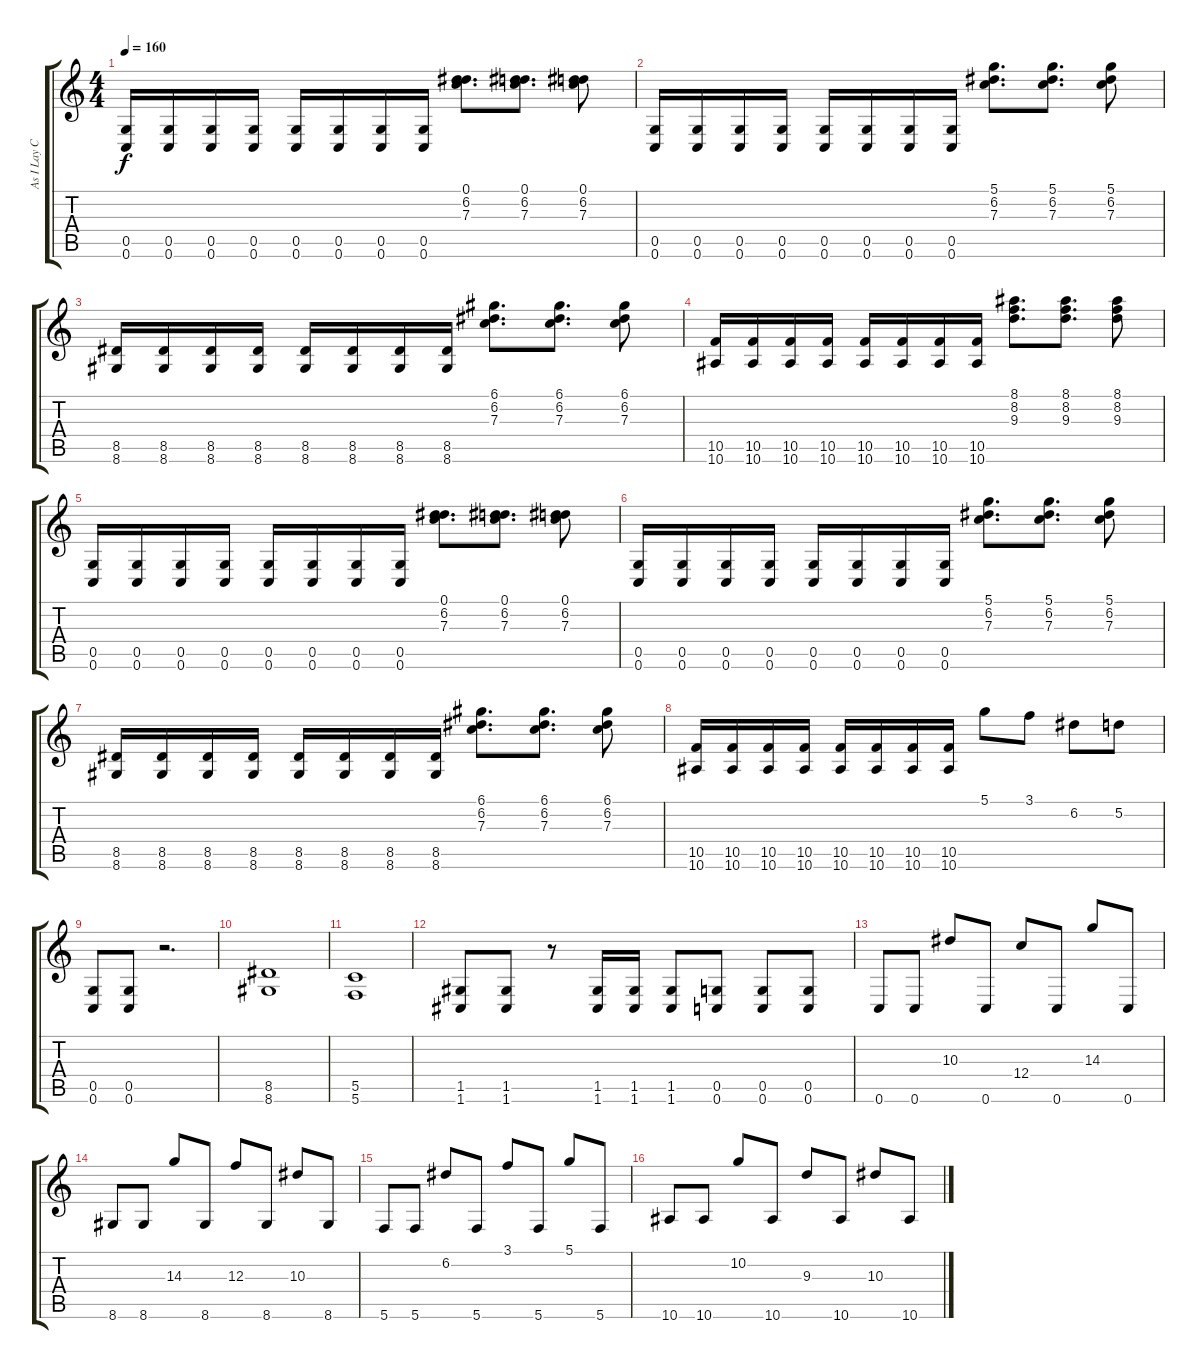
\track ("As I Lay Curtis" "As I Lay C") {instrument overdrivenguitar}
\staff {score tabs}
\tuning (D4 A3 F3 C3 G2 C2) {hide}
\ts (4 4)
\tempo 160
\clef g2
\ks c
(0.5 0.6).16{dy f} (0.5 0.6).16 (0.5 0.6).16 (0.5 0.6).16 (0.5 0.6).16 (0.5 0.6).16 (0.5 0.6).16 (0.5 0.6).16 (0.1 6.2 7.3).8{d} (0.1 6.2 7.3).8{d} (0.1 6.2 7.3).8 |
(0.5 0.6).16 (0.5 0.6).16 (0.5 0.6).16 (0.5 0.6).16 (0.5 0.6).16 (0.5 0.6).16 (0.5 0.6).16 (0.5 0.6).16 (5.1 6.2 7.3).8{d} (5.1 6.2 7.3).8{d} (5.1 6.2 7.3).8 |
(8.5 8.6).16 (8.5 8.6).16 (8.5 8.6).16 (8.5 8.6).16 (8.5 8.6).16 (8.5 8.6).16 (8.5 8.6).16 (8.5 8.6).16 (6.1 6.2 7.3).8{d} (6.1 6.2 7.3).8{d} (6.1 6.2 7.3).8 |
(10.5 10.6).16 (10.5 10.6).16 (10.5 10.6).16 (10.5 10.6).16 (10.5 10.6).16 (10.5 10.6).16 (10.5 10.6).16 (10.5 10.6).16 (8.1 8.2 9.3).8{d} (8.1 8.2 9.3).8{d} (8.1 8.2 9.3).8 |
(0.5 0.6).16 (0.5 0.6).16 (0.5 0.6).16 (0.5 0.6).16 (0.5 0.6).16 (0.5 0.6).16 (0.5 0.6).16 (0.5 0.6).16 (0.1 6.2 7.3).8{d} (0.1 6.2 7.3).8{d} (0.1 6.2 7.3).8 |
(0.5 0.6).16 (0.5 0.6).16 (0.5 0.6).16 (0.5 0.6).16 (0.5 0.6).16 (0.5 0.6).16 (0.5 0.6).16 (0.5 0.6).16 (5.1 6.2 7.3).8{d} (5.1 6.2 7.3).8{d} (5.1 6.2 7.3).8 |
(8.5 8.6).16 (8.5 8.6).16 (8.5 8.6).16 (8.5 8.6).16 (8.5 8.6).16 (8.5 8.6).16 (8.5 8.6).16 (8.5 8.6).16 (6.1 6.2 7.3).8{d} (6.1 6.2 7.3).8{d} (6.1 6.2 7.3).8 |
(10.5 10.6).16 (10.5 10.6).16 (10.5 10.6).16 (10.5 10.6).16 (10.5 10.6).16 (10.5 10.6).16 (10.5 10.6).16 (10.5 10.6).16 5.1.8 3.1.8 6.2.8 5.2.8 |
(0.5 0.6).8 (0.5 0.6).8 r.2{d} |
(8.5 8.6).1 |
(5.5 5.6).1 |
(1.5 1.6).8 (1.5 1.6).8 r.8 (1.5 1.6).16 (1.5 1.6).16 (1.5 1.6).8 (0.5 0.6).8 (0.5 0.6).8 (0.5 0.6).8 |
0.6.8 0.6.8 10.3.8 0.6.8 12.4.8 0.6.8 14.3.8 0.6.8 |
8.6.8 8.6.8 14.3.8 8.6.8 12.3.8 8.6.8 10.3.8 8.6.8 |
5.6.8 5.6.8 6.2.8 5.6.8 3.1.8 5.6.8 5.1.8 5.6.8 |
10.6.8 10.6.8 10.2.8 10.6.8 9.3.8 10.6.8 10.3.8 10.6.8
